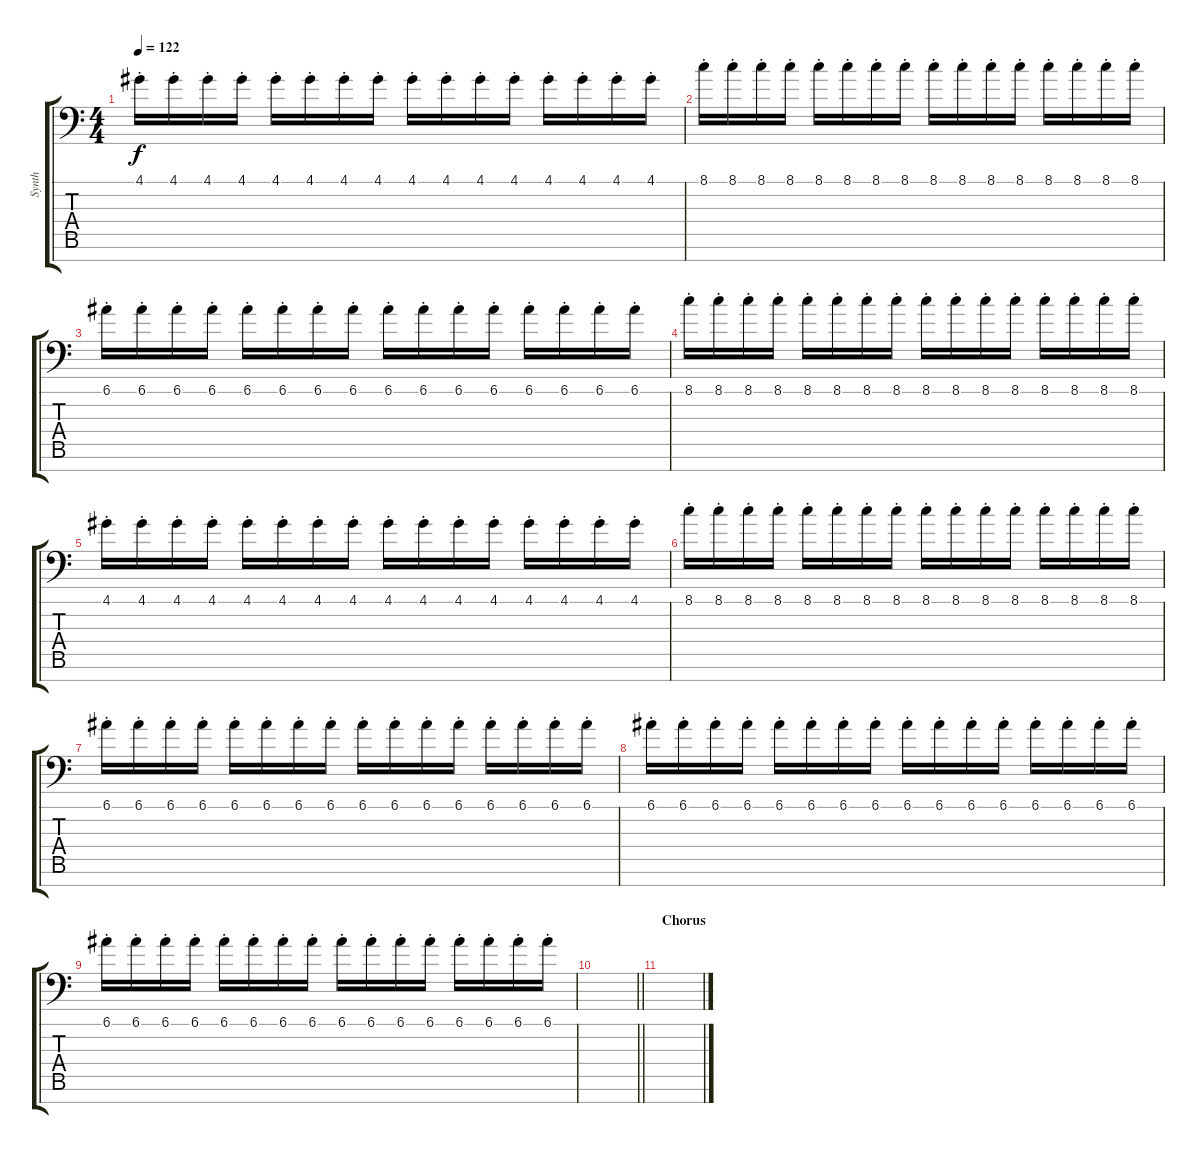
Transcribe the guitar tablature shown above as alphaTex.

\track ("Synth" "Synth") {instrument lead5charang}
\staff {score tabs}
\tuning (E4 B3 G3 D3 A2 E2 C-1) {hide}
\ts (4 4)
\tempo 122
\clef f4
\ks c
4.1{st}.16{dy f} 4.1{st}.16 4.1{st}.16 4.1{st}.16 4.1{st}.16 4.1{st}.16 4.1{st}.16 4.1{st}.16 4.1{st}.16 4.1{st}.16 4.1{st}.16 4.1{st}.16 4.1{st}.16 4.1{st}.16 4.1{st}.16 4.1{st}.16 |
8.1{st}.16 8.1{st}.16 8.1{st}.16 8.1{st}.16 8.1{st}.16 8.1{st}.16 8.1{st}.16 8.1{st}.16 8.1{st}.16 8.1{st}.16 8.1{st}.16 8.1{st}.16 8.1{st}.16 8.1{st}.16 8.1{st}.16 8.1{st}.16 |
6.1{st}.16 6.1{st}.16 6.1{st}.16 6.1{st}.16 6.1{st}.16 6.1{st}.16 6.1{st}.16 6.1{st}.16 6.1{st}.16 6.1{st}.16 6.1{st}.16 6.1{st}.16 6.1{st}.16 6.1{st}.16 6.1{st}.16 6.1{st}.16 |
8.1{st}.16 8.1{st}.16 8.1{st}.16 8.1{st}.16 8.1{st}.16 8.1{st}.16 8.1{st}.16 8.1{st}.16 8.1{st}.16 8.1{st}.16 8.1{st}.16 8.1{st}.16 8.1{st}.16 8.1{st}.16 8.1{st}.16 8.1{st}.16 |
4.1{st}.16 4.1{st}.16 4.1{st}.16 4.1{st}.16 4.1{st}.16 4.1{st}.16 4.1{st}.16 4.1{st}.16 4.1{st}.16 4.1{st}.16 4.1{st}.16 4.1{st}.16 4.1{st}.16 4.1{st}.16 4.1{st}.16 4.1{st}.16 |
8.1{st}.16 8.1{st}.16 8.1{st}.16 8.1{st}.16 8.1{st}.16 8.1{st}.16 8.1{st}.16 8.1{st}.16 8.1{st}.16 8.1{st}.16 8.1{st}.16 8.1{st}.16 8.1{st}.16 8.1{st}.16 8.1{st}.16 8.1{st}.16 |
6.1{st}.16 6.1{st}.16 6.1{st}.16 6.1{st}.16 6.1{st}.16 6.1{st}.16 6.1{st}.16 6.1{st}.16 6.1{st}.16 6.1{st}.16 6.1{st}.16 6.1{st}.16 6.1{st}.16 6.1{st}.16 6.1{st}.16 6.1{st}.16 |
6.1{st}.16 6.1{st}.16 6.1{st}.16 6.1{st}.16 6.1{st}.16 6.1{st}.16 6.1{st}.16 6.1{st}.16 6.1{st}.16 6.1{st}.16 6.1{st}.16 6.1{st}.16 6.1{st}.16 6.1{st}.16 6.1{st}.16 6.1{st}.16 |
6.1{st}.16 6.1{st}.16 6.1{st}.16 6.1{st}.16 6.1{st}.16 6.1{st}.16 6.1{st}.16 6.1{st}.16 6.1{st}.16 6.1{st}.16 6.1{st}.16 6.1{st}.16 6.1{st}.16 6.1{st}.16 6.1{st}.16 6.1{st}.16 |
\barLineRight lightlight
|
\section ("" "Chorus")
